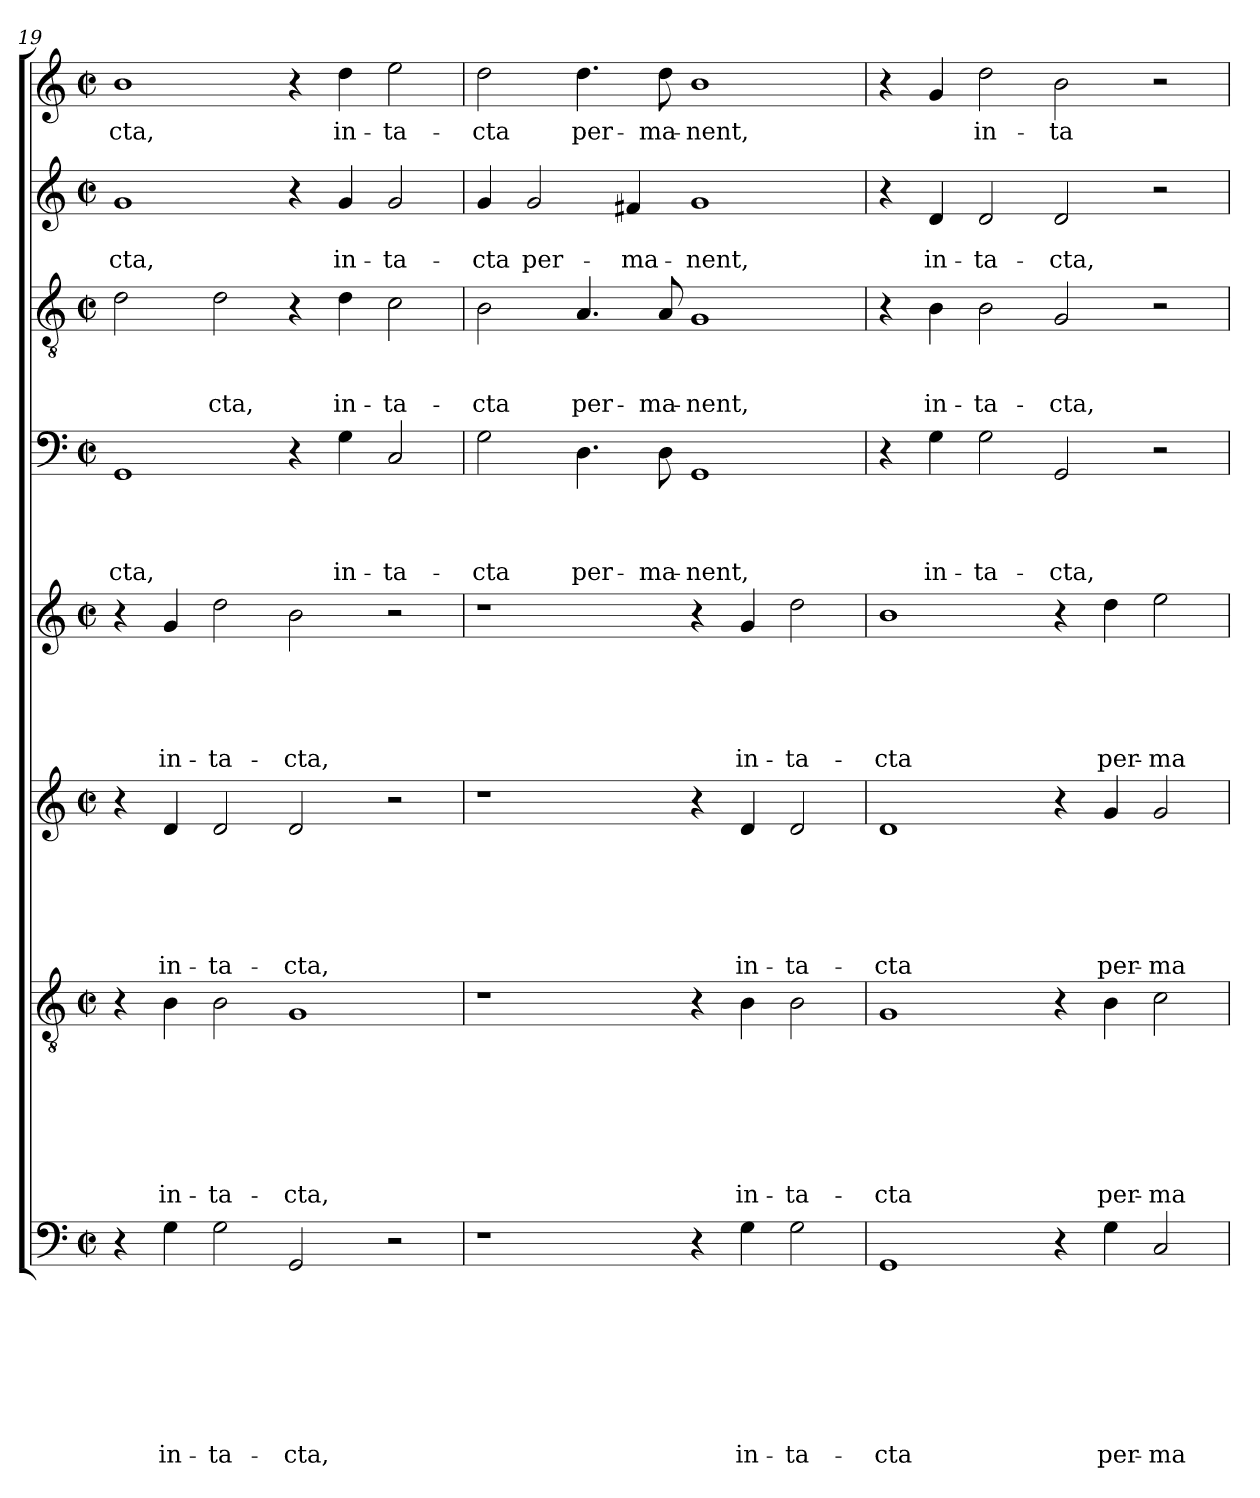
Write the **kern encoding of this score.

**kern	**text	**text	**text	**text	**text	**text	**text	**text	**kern	**text	**text	**text	**text	**text	**text	**text	**kern	**text	**text	**text	**text	**text	**text	**kern	**text	**text	**text	**text	**text	**kern	**text	**text	**text	**text	**kern	**text	**text	**text	**kern	**text	**text	**kern	**text
*part8	*part8	*part8	*part8	*part8	*part8	*part8	*part8	*part8	*part7	*part7	*part7	*part7	*part7	*part7	*part7	*part7	*part6	*part6	*part6	*part6	*part6	*part6	*part6	*part5	*part5	*part5	*part5	*part5	*part5	*part4	*part4	*part4	*part4	*part4	*part3	*part3	*part3	*part3	*part2	*part2	*part2	*part1	*part1
*staff8	*staff8	*staff8	*staff8	*staff8	*staff8	*staff8	*staff8	*staff8	*staff7	*staff7	*staff7	*staff7	*staff7	*staff7	*staff7	*staff7	*staff6	*staff6	*staff6	*staff6	*staff6	*staff6	*staff6	*staff5	*staff5	*staff5	*staff5	*staff5	*staff5	*staff4	*staff4	*staff4	*staff4	*staff4	*staff3	*staff3	*staff3	*staff3	*staff2	*staff2	*staff2	*staff1	*staff1
*clefF4	*	*	*	*	*	*	*	*	*clefGv2	*	*	*	*	*	*	*	*clefG2	*	*	*	*	*	*	*clefG2	*	*	*	*	*	*clefF4	*	*	*	*	*clefGv2	*	*	*	*clefG2	*	*	*clefG2	*
*k[]	*	*	*	*	*	*	*	*	*k[]	*	*	*	*	*	*	*	*k[]	*	*	*	*	*	*	*k[]	*	*	*	*	*	*k[]	*	*	*	*	*k[]	*	*	*	*k[]	*	*	*k[]	*
*C:	*	*	*	*	*	*	*	*	*C:	*	*	*	*	*	*	*	*C:	*	*	*	*	*	*	*C:	*	*	*	*	*	*C:	*	*	*	*	*C:	*	*	*	*C:	*	*	*C:	*
*M2/2	*	*	*	*	*	*	*	*	*M2/2	*	*	*	*	*	*	*	*M2/2	*	*	*	*	*	*	*M2/2	*	*	*	*	*	*M2/2	*	*	*	*	*M2/2	*	*	*	*M2/2	*	*	*M2/2	*
*met(c|)	*	*	*	*	*	*	*	*	*met(c|)	*	*	*	*	*	*	*	*met(c|)	*	*	*	*	*	*	*met(c|)	*	*	*	*	*	*met(c|)	*	*	*	*	*met(c|)	*	*	*	*met(c|)	*	*	*met(c|)	*
=19	=19	=19	=19	=19	=19	=19	=19	=19	=19	=19	=19	=19	=19	=19	=19	=19	=19	=19	=19	=19	=19	=19	=19	=19	=19	=19	=19	=19	=19	=19	=19	=19	=19	=19	=19	=19	=19	=19	=19	=19	=19	=19	=19
4r	.	.	.	.	.	.	.	.	4r	.	.	.	.	.	.	.	4r	.	.	.	.	.	.	4r	.	.	.	.	.	1GG	.	.	.	-cta,	2d\	.	.	.	1g	.	-cta,	1b	-cta,
4G\	.	.	.	.	.	.	.	in-	4B\	.	.	.	.	.	.	in-	4d/	.	.	.	.	.	in-	4g/	.	.	.	.	in-	.	.	.	.	.	.	.	.	.	.	.	.	.	.
2G\	.	.	.	.	.	.	.	-ta-	2B\	.	.	.	.	.	.	-ta-	2d/	.	.	.	.	.	-ta-	2dd\	.	.	.	.	-ta-	.	.	.	.	.	2d\	.	.	-cta,	.	.	.	.	.
2GG/	.	.	.	.	.	.	.	-cta,	1G	.	.	.	.	.	.	-cta,	2d/	.	.	.	.	.	-cta,	2b\	.	.	.	.	-cta,	4r	.	.	.	.	4r	.	.	.	4r	.	.	4r	.
.	.	.	.	.	.	.	.	.	.	.	.	.	.	.	.	.	.	.	.	.	.	.	.	.	.	.	.	.	.	4G\	.	.	.	in-	4d\	.	.	in-	4g/	.	in-	4dd\	in-
2r	.	.	.	.	.	.	.	.	.	.	.	.	.	.	.	.	2r	.	.	.	.	.	.	2r	.	.	.	.	.	2C/	.	.	.	-ta-	2c\	.	.	-ta-	2g/	.	-ta-	2ee\	-ta-
=20	=20	=20	=20	=20	=20	=20	=20	=20	=20	=20	=20	=20	=20	=20	=20	=20	=20	=20	=20	=20	=20	=20	=20	=20	=20	=20	=20	=20	=20	=20	=20	=20	=20	=20	=20	=20	=20	=20	=20	=20	=20	=20	=20
1r	.	.	.	.	.	.	.	.	1r	.	.	.	.	.	.	.	1r	.	.	.	.	.	.	1r	.	.	.	.	.	2G\	.	.	.	-cta	2B\	.	.	-cta	4g/	.	-cta	2dd\	-cta
.	.	.	.	.	.	.	.	.	.	.	.	.	.	.	.	.	.	.	.	.	.	.	.	.	.	.	.	.	.	.	.	.	.	.	.	.	.	.	2g/	.	per-	.	.
.	.	.	.	.	.	.	.	.	.	.	.	.	.	.	.	.	.	.	.	.	.	.	.	.	.	.	.	.	.	4.D\	.	.	.	per-	4.A/	.	.	per-	.	.	.	4.dd\	per-
.	.	.	.	.	.	.	.	.	.	.	.	.	.	.	.	.	.	.	.	.	.	.	.	.	.	.	.	.	.	.	.	.	.	.	.	.	.	.	4f#X/	.	-ma-	.	.
.	.	.	.	.	.	.	.	.	.	.	.	.	.	.	.	.	.	.	.	.	.	.	.	.	.	.	.	.	.	8D\	.	.	.	-ma-	8A/	.	.	-ma-	.	.	.	8dd\	-ma-
4r	.	.	.	.	.	.	.	.	4r	.	.	.	.	.	.	.	4r	.	.	.	.	.	.	4r	.	.	.	.	.	1GG	.	.	.	-nent,	1G	.	.	-nent,	1g	.	-nent,	1b	-nent,
4G\	.	.	.	.	.	.	.	in-	4B\	.	.	.	.	.	.	in-	4d/	.	.	.	.	.	in-	4g/	.	.	.	.	in-	.	.	.	.	.	.	.	.	.	.	.	.	.	.
2G\	.	.	.	.	.	.	.	-ta-	2B\	.	.	.	.	.	.	-ta-	2d/	.	.	.	.	.	-ta-	2dd\	.	.	.	.	-ta-	.	.	.	.	.	.	.	.	.	.	.	.	.	.
!!LO:PB:g=z
=21	=21	=21	=21	=21	=21	=21	=21	=21	=21	=21	=21	=21	=21	=21	=21	=21	=21	=21	=21	=21	=21	=21	=21	=21	=21	=21	=21	=21	=21	=21	=21	=21	=21	=21	=21	=21	=21	=21	=21	=21	=21	=21	=21
1GG	.	.	.	.	.	.	.	-cta	1G	.	.	.	.	.	.	-cta	1d	.	.	.	.	.	-cta	1b	.	.	.	.	-cta	4r	.	.	.	.	4r	.	.	.	4r	.	.	4r	.
.	.	.	.	.	.	.	.	.	.	.	.	.	.	.	.	.	.	.	.	.	.	.	.	.	.	.	.	.	.	4G\	.	.	.	in-	4B\	.	.	in-	4d/	.	in-	4g/	.
.	.	.	.	.	.	.	.	.	.	.	.	.	.	.	.	.	.	.	.	.	.	.	.	.	.	.	.	.	.	2G\	.	.	.	-ta-	2B\	.	.	-ta-	2d/	.	-ta-	2dd\	in-
4r	.	.	.	.	.	.	.	.	4r	.	.	.	.	.	.	.	4r	.	.	.	.	.	.	4r	.	.	.	.	.	2GG/	.	.	.	-cta,	2G/	.	.	-cta,	2d/	.	-cta,	2b\	-ta-
4G\	.	.	.	.	.	.	.	per-	4B\	.	.	.	.	.	.	per-	4g/	.	.	.	.	.	per-	4dd\	.	.	.	.	per-	.	.	.	.	.	.	.	.	.	.	.	.	.	.
2C/	.	.	.	.	.	.	.	-ma-	2c\	.	.	.	.	.	.	-ma-	2g/	.	.	.	.	.	-ma-	2ee\	.	.	.	.	-ma-	2r	.	.	.	.	2r	.	.	.	2r	.	.	2r	-cta,
=	=	=	=	=	=	=	=	=	=	=	=	=	=	=	=	=	=	=	=	=	=	=	=	=	=	=	=	=	=	=	=	=	=	=	=	=	=	=	=	=	=	=	=
*-	*-	*-	*-	*-	*-	*-	*-	*-	*-	*-	*-	*-	*-	*-	*-	*-	*-	*-	*-	*-	*-	*-	*-	*-	*-	*-	*-	*-	*-	*-	*-	*-	*-	*-	*-	*-	*-	*-	*-	*-	*-	*-	*-
